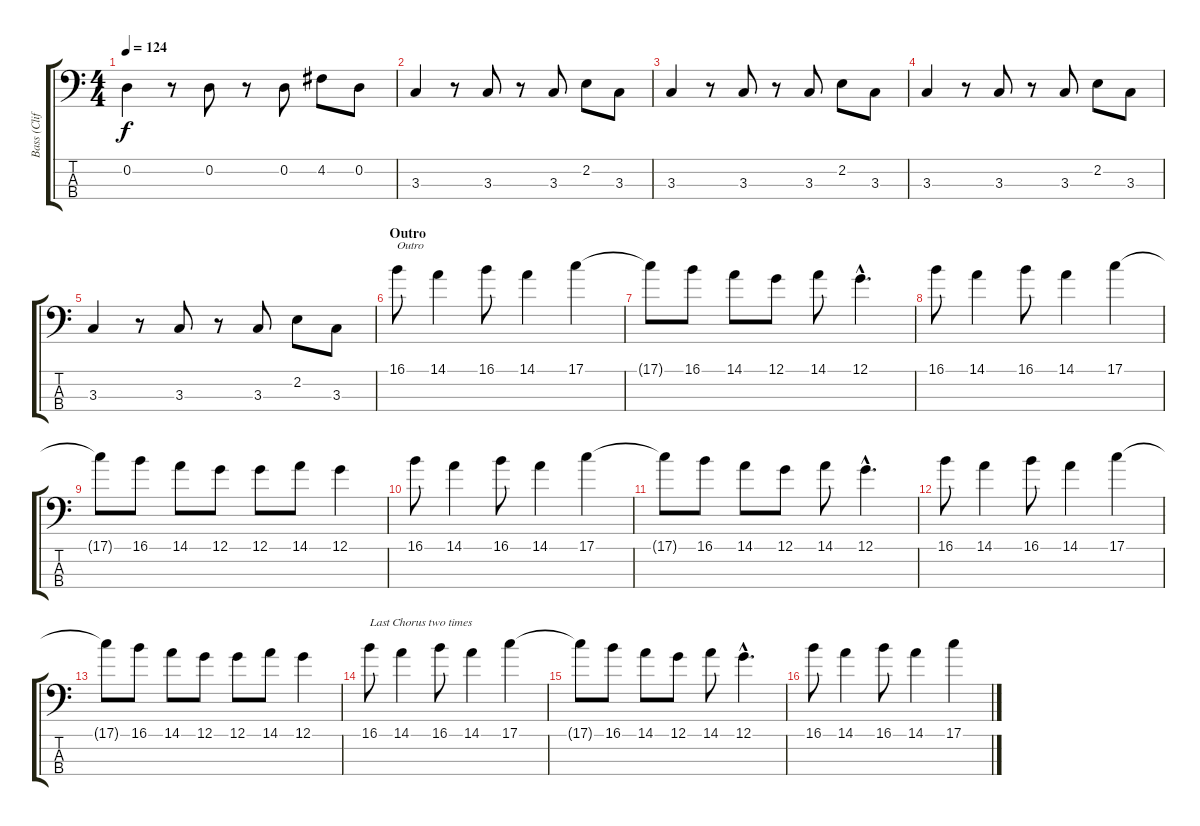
\track ("Bass (Cliff W.)" "Bass (Clif") {instrument electricbassfinger}
\staff {score tabs}
\tuning (G2 D2 A1 E1) {hide}
\ts (4 4)
\tempo 124
\clef f4
\ks c
0.2.4{dy f} r.8 0.2.8 r.8 0.2.8 4.2.8 0.2.8 |
3.3.4 r.8 3.3.8 r.8 3.3.8 2.2.8 3.3.8 |
3.3.4 r.8 3.3.8 r.8 3.3.8 2.2.8 3.3.8 |
3.3.4 r.8 3.3.8 r.8 3.3.8 2.2.8 3.3.8 |
3.3.4 r.8 3.3.8 r.8 3.3.8 2.2.8 3.3.8 |
\section ("" "Outro")
16.1.8{txt "Outro"} 14.1.4 16.1.8 14.1.4 17.1.4 |
17.1{t}.8 16.1.8 14.1.8 12.1.8 14.1.8 12.1{hac}.4{d} |
16.1.8 14.1.4 16.1.8 14.1.4 17.1.4 |
17.1{t}.8 16.1.8 14.1.8 12.1.8 12.1.8 14.1.8 12.1.4 |
16.1.8 14.1.4 16.1.8 14.1.4 17.1.4 |
17.1{t}.8 16.1.8 14.1.8 12.1.8 14.1.8 12.1{hac}.4{d} |
16.1.8 14.1.4 16.1.8 14.1.4 17.1.4 |
17.1{t}.8 16.1.8 14.1.8 12.1.8 12.1.8 14.1.8 12.1.4 |
16.1.8{txt "Last Chorus two times"} 14.1.4 16.1.8 14.1.4 17.1.4 |
17.1{t}.8 16.1.8 14.1.8 12.1.8 14.1.8 12.1{hac}.4{d} |
16.1.8 14.1.4 16.1.8 14.1.4 17.1.4
